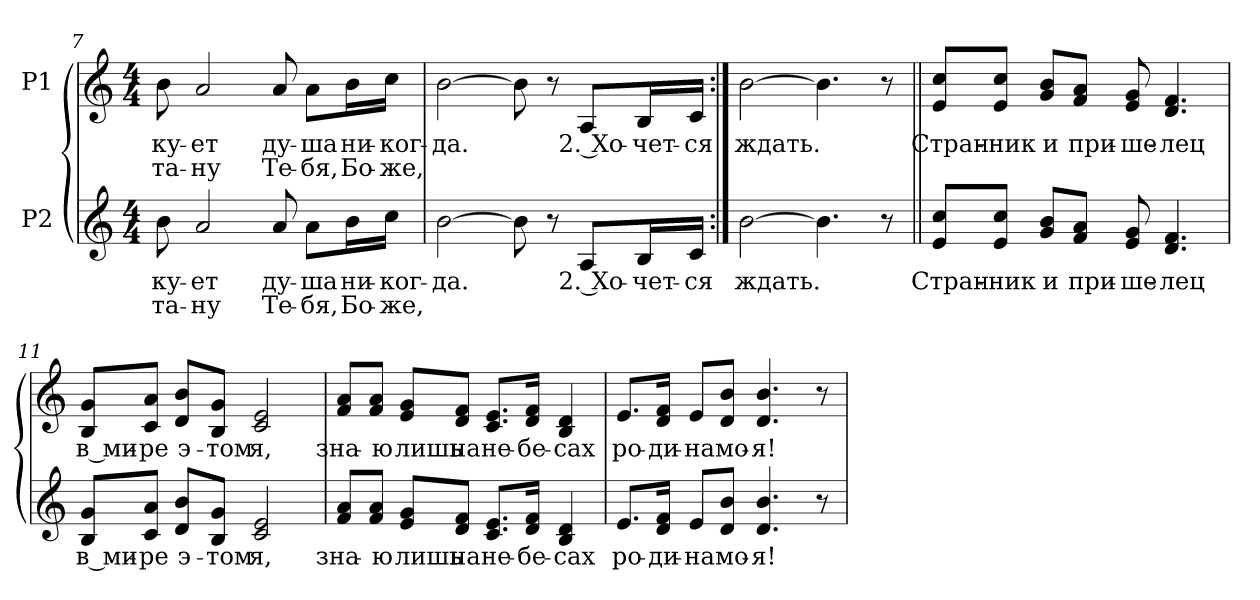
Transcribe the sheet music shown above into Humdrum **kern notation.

**kern	**text	**text	**kern	**text	**text
*part2	*part2	*part2	*part1	*part1	*part1
*staff2	*staff2	*staff2	*staff1	*staff1	*staff1
*I"P2	*	*	*I"P1	*	*
*clefG2	*	*	*clefG2	*	*
*	*	*	*ITrd7c12	*	*
*k[]	*	*	*k[]	*	*
*C:	*	*	*C:	*	*
*M4/4	*	*	*M4/4	*	*
=7	=7	=7	=7	=7	=7
!	!LO:LY:b:color=#000000	!LO:LY:b:color=#000000	!	!	!
!	!	!	!	!LO:LY:b:color=#000000	!LO:LY:b:color=#000000
8bi\	-ку-	-та-	8Bi\	-ку-	-та-
!	!LO:LY:b:color=#000000	!LO:LY:b:color=#000000	!	!	!
!	!	!	!	!LO:LY:b:color=#000000	!LO:LY:b:color=#000000
2ai/	-ет	-ну	2Ai/	-ет	-ну
!	!LO:LY:b:color=#000000	!LO:LY:b:color=#000000	!	!	!
!	!	!	!	!LO:LY:b:color=#000000	!LO:LY:b:color=#000000
8ai/	ду-	Те-	8Ai/	ду-	Те-
!	!LO:LY:b:color=#000000	!LO:LY:b:color=#000000	!	!	!
!	!	!	!	!LO:LY:b:color=#000000	!LO:LY:b:color=#000000
8ai\L	-ша	-бя,	8Ai\L	-ша	-бя,
!	!LO:LY:b:color=#000000	!LO:LY:b:color=#000000	!	!	!
!	!	!	!	!LO:LY:b:color=#000000	!LO:LY:b:color=#000000
16bi\L	ни-	Бо-	16Bi\L	ни-	Бо-
!	!LO:LY:b:color=#000000	!LO:LY:b:color=#000000	!	!	!
!	!	!	!	!LO:LY:b:color=#000000	!LO:LY:b:color=#000000
16cci\JJ	-ког-	-же,	16ci\JJ	-ког-	-же,
=8	=8	=8	=8	=8	=8
!	!LO:LY:b:color=#000000	!	!	!	!
!	!	!	!	!LO:LY:b:color=#000000	!
[>2bi\	-да.	.	[>2Bi\	-да.	.
8bi\]	.	.	8Bi\]	.	.
8r	.	.	8r	.	.
!	!LO:LY:b:color=#000000	!	!	!	!
!	!	!	!	!LO:LY:b:color=#000000	!
8Ai/L	2. Хо-	.	8AAi/L	2. Хо-	.
!	!LO:LY:b:color=#000000	!	!	!	!
!	!	!	!	!LO:LY:b:color=#000000	!
16Bi/L	-чет-	.	16BBi/L	-чет-	.
!	!LO:LY:b:color=#000000	!	!	!	!
!	!	!	!	!LO:LY:b:color=#000000	!
16ci/JJ	-ся	.	16Ci/JJ	-ся	.
!!LO:LB:g=z
=9:|!	=9:|!	=9:|!	=9:|!	=9:|!	=9:|!
!	!LO:LY:b:color=#000000	!	!	!	!
!	!	!	!	!LO:LY:b:color=#000000	!
[>2bi\	ждать.	.	[>2Bi\	ждать.	.
4.bi\]	.	.	4.Bi\]	.	.
8r	.	.	8r	.	.
=10||	=10||	=10||	=10||	=10||	=10||
!	!LO:LY:b:color=#000000	!	!	!	!
!	!	!	!	!LO:LY:b:color=#000000	!
8ei/ 8cci/L	Стран-	.	8Ei/ 8ci/L	Стран-	.
!	!LO:LY:b:color=#000000	!	!	!	!
!	!	!	!	!LO:LY:b:color=#000000	!
8ei/ 8cci/J	-ник	.	8Ei/ 8ci/J	-ник	.
!	!LO:LY:b:color=#000000	!	!	!	!
!	!	!	!	!LO:LY:b:color=#000000	!
8gi/ 8bi/L	и	.	8Gi/ 8Bi/L	и	.
!	!LO:LY:b:color=#000000	!	!	!	!
!	!	!	!	!LO:LY:b:color=#000000	!
8fi/ 8ai/J	при-	.	8Fi/ 8Ai/J	при-	.
!	!LO:LY:b:color=#000000	!	!	!	!
!	!	!	!	!LO:LY:b:color=#000000	!
8ei/ 8gi	-ше-	.	8Ei/ 8Gi	-ше-	.
!	!LO:LY:b:color=#000000	!	!	!	!
!	!	!	!	!LO:LY:b:color=#000000	!
4.di/ 4.fi	-лец	.	4.Di/ 4.Fi	-лец	.
=11	=11	=11	=11	=11	=11
!	!LO:LY:b:color=#000000	!	!	!	!
!	!	!	!	!LO:LY:b:color=#000000	!
8Bi/ 8gi/L	в ми-	.	8BBi/ 8Gi/L	в ми-	.
!	!LO:LY:b:color=#000000	!	!	!	!
!	!	!	!	!LO:LY:b:color=#000000	!
8ci/ 8ai/J	-ре	.	8Ci/ 8Ai/J	-ре	.
!	!LO:LY:b:color=#000000	!	!	!	!
!	!	!	!	!LO:LY:b:color=#000000	!
8di/ 8bi/L	э-	.	8Di/ 8Bi/L	э-	.
!	!LO:LY:b:color=#000000	!	!	!	!
!	!	!	!	!LO:LY:b:color=#000000	!
8Bi/ 8gi/J	-том	.	8BBi/ 8Gi/J	-том	.
!	!LO:LY:b:color=#000000	!	!	!	!
!	!	!	!	!LO:LY:b:color=#000000	!
2ci/ 2ei	я,	.	2Ci/ 2Ei	я,	.
!!LO:LB:g=z
=12	=12	=12	=12	=12	=12
!	!LO:LY:b:color=#000000	!	!	!	!
!	!	!	!	!LO:LY:b:color=#000000	!
8fi/ 8ai/L	зна-	.	8Fi/ 8Ai/L	зна-	.
!	!LO:LY:b:color=#000000	!	!	!	!
!	!	!	!	!LO:LY:b:color=#000000	!
8fi/ 8ai/J	-ю	.	8Fi/ 8Ai/J	-ю	.
!	!LO:LY:b:color=#000000	!	!	!	!
!	!	!	!	!LO:LY:b:color=#000000	!
8ei/ 8gi/L	лишь	.	8Ei/ 8Gi/L	лишь	.
!	!LO:LY:b:color=#000000	!	!	!	!
!	!	!	!	!LO:LY:b:color=#000000	!
8di/ 8fi/J	на	.	8Di/ 8Fi/J	на	.
!	!LO:LY:b:color=#000000	!	!	!	!
!	!	!	!	!LO:LY:b:color=#000000	!
8.ci/ 8.ei/L	не-	.	8.Ci/ 8.Ei/L	не-	.
!	!LO:LY:b:color=#000000	!	!	!	!
!	!	!	!	!LO:LY:b:color=#000000	!
16di/ 16fi/Jk	-бе-	.	16Di/ 16Fi/Jk	-бе-	.
!	!LO:LY:b:color=#000000	!	!	!	!
!	!	!	!	!LO:LY:b:color=#000000	!
4Bi/ 4di	-сах	.	4BBi/ 4Di	-сах	.
=13	=13	=13	=13	=13	=13
!	!LO:LY:b:color=#000000	!	!	!	!
!	!	!	!	!LO:LY:b:color=#000000	!
8.ei/L	ро-	.	8.Ei/L	ро-	.
!	!LO:LY:b:color=#000000	!	!	!	!
!	!	!	!	!LO:LY:b:color=#000000	!
16di/ 16fi/Jk	-ди-	.	16Di/ 16Fi/Jk	-ди-	.
!	!LO:LY:b:color=#000000	!	!	!	!
!	!	!	!	!LO:LY:b:color=#000000	!
8ei/L	-на	.	8Ei/L	-на	.
!	!LO:LY:b:color=#000000	!	!	!	!
!	!	!	!	!LO:LY:b:color=#000000	!
8di/ 8bi/J	мо-	.	8Di/ 8Bi/J	мо-	.
!	!LO:LY:b:color=#000000	!	!	!	!
!	!	!	!	!LO:LY:b:color=#000000	!
4.di/ 4.bi	-я!	.	4.Di/ 4.Bi	-я!	.
8r	.	.	8r	.	.
=	=	=	=	=	=
*-	*-	*-	*-	*-	*-
